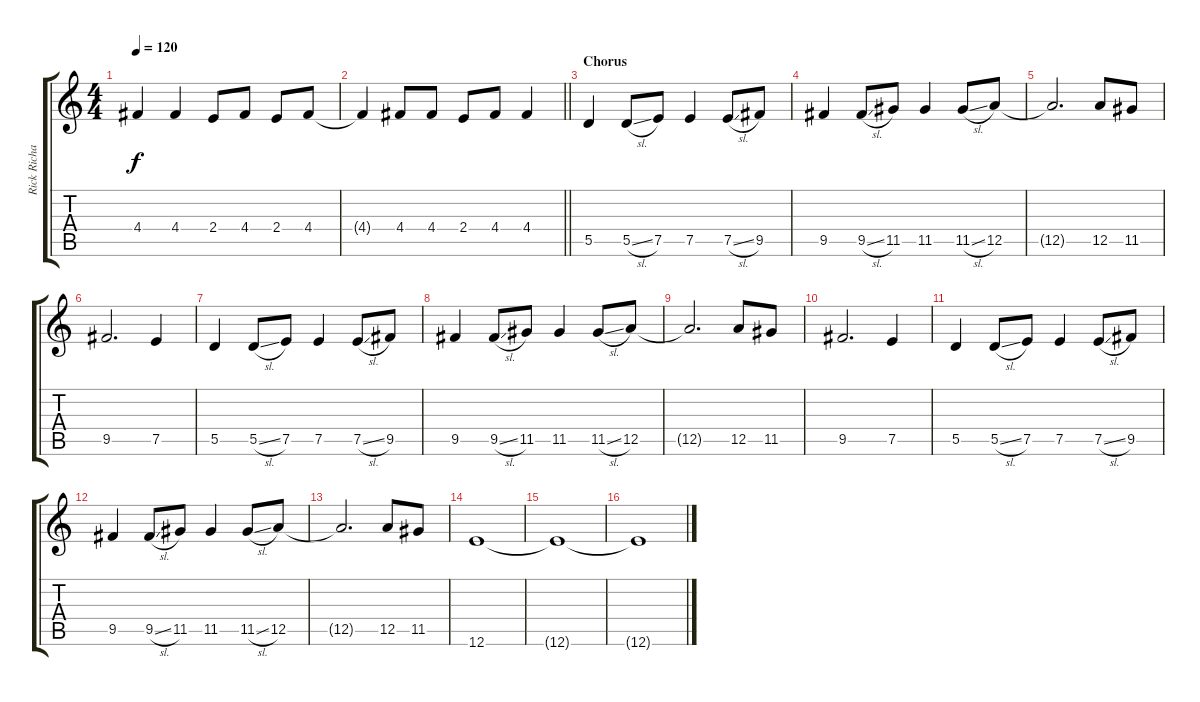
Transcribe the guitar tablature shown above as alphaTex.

\track ("Rick Richards - Lead guitar" "Rick Richa") {instrument acousticguitarsteel}
\staff {score tabs}
\tuning (E4 B3 G3 D3 A2 E2) {hide}
\ts (4 4)
\tempo 120
\clef g2
\ks c
4.4.4{dy f} 4.4.4 2.4.8 4.4.8 2.4.8 4.4.8 |
\barLineRight lightlight
4.4{t}.4 4.4.8 4.4.8 2.4.8 4.4.8 4.4.4 |
\section ("" "Chorus")
5.5.4 5.5{sl}.8 7.5.8 7.5.4 7.5{sl}.8 9.5.8 |
9.5.4 9.5{sl}.8 11.5.8 11.5.4 11.5{sl}.8 12.5.8 |
12.5{t}.2{d} 12.5.8 11.5.8 |
9.5.2{d} 7.5.4 |
5.5.4 5.5{sl}.8 7.5.8 7.5.4 7.5{sl}.8 9.5.8 |
9.5.4 9.5{sl}.8 11.5.8 11.5.4 11.5{sl}.8 12.5.8 |
12.5{t}.2{d} 12.5.8 11.5.8 |
9.5.2{d} 7.5.4 |
5.5.4 5.5{sl}.8 7.5.8 7.5.4 7.5{sl}.8 9.5.8 |
9.5.4 9.5{sl}.8 11.5.8 11.5.4 11.5{sl}.8 12.5.8 |
12.5{t}.2{d} 12.5.8 11.5.8 |
12.6.1 |
12.6{t}.1 |
12.6{t}.1
